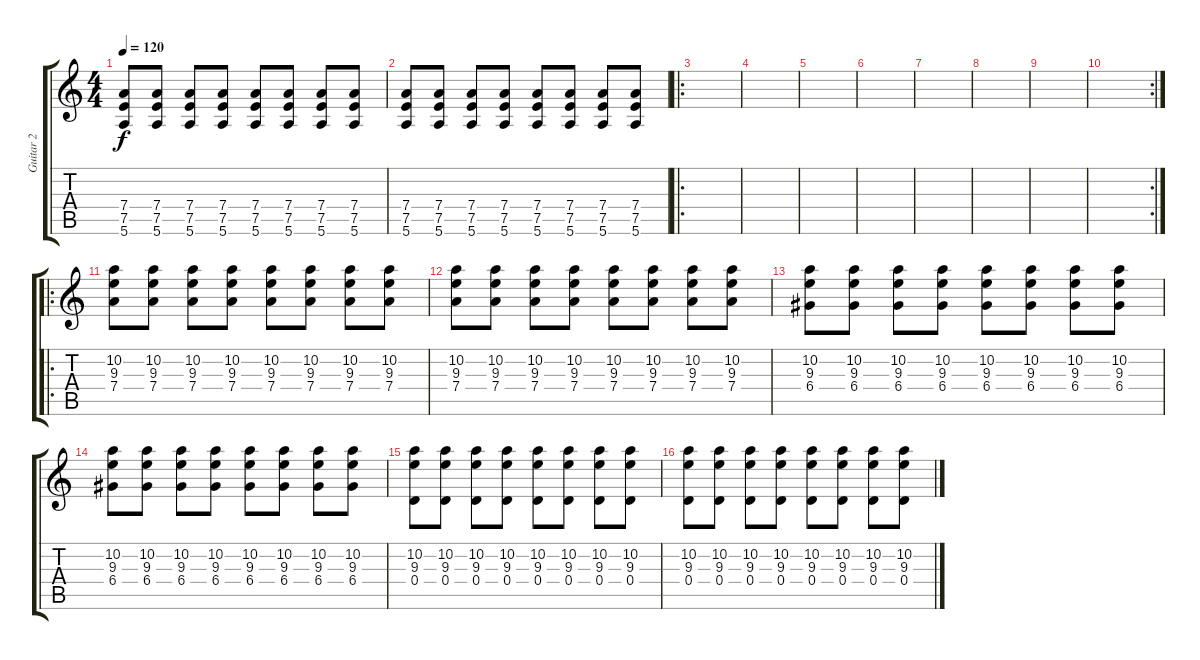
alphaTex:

\track ("Guitar 2" "Guitar 2") {instrument electricguitarclean}
\staff {score tabs}
\tuning (E4 B3 G3 D3 A2 E2) {hide}
\ts (4 4)
\tempo 120
\clef g2
\ks c
(7.4 7.5 5.6).8{dy f} (7.4 7.5 5.6).8 (7.4 7.5 5.6).8 (7.4 7.5 5.6).8 (7.4 7.5 5.6).8 (7.4 7.5 5.6).8 (7.4 7.5 5.6).8 (7.4 7.5 5.6).8 |
(7.4 7.5 5.6).8 (7.4 7.5 5.6).8 (7.4 7.5 5.6).8 (7.4 7.5 5.6).8 (7.4 7.5 5.6).8 (7.4 7.5 5.6).8 (7.4 7.5 5.6).8 (7.4 7.5 5.6).8 |
\ro
|
|
|
|
|
|
|
\rc 2
|
\ro
(10.2 9.3 7.4).8 (10.2 9.3 7.4).8 (10.2 9.3 7.4).8 (10.2 9.3 7.4).8 (10.2 9.3 7.4).8 (10.2 9.3 7.4).8 (10.2 9.3 7.4).8 (10.2 9.3 7.4).8 |
(10.2 9.3 7.4).8 (10.2 9.3 7.4).8 (10.2 9.3 7.4).8 (10.2 9.3 7.4).8 (10.2 9.3 7.4).8 (10.2 9.3 7.4).8 (10.2 9.3 7.4).8 (10.2 9.3 7.4).8 |
(10.2 9.3 6.4).8 (10.2 9.3 6.4).8 (10.2 9.3 6.4).8 (10.2 9.3 6.4).8 (10.2 9.3 6.4).8 (10.2 9.3 6.4).8 (10.2 9.3 6.4).8 (10.2 9.3 6.4).8 |
(10.2 9.3 6.4).8 (10.2 9.3 6.4).8 (10.2 9.3 6.4).8 (10.2 9.3 6.4).8 (10.2 9.3 6.4).8 (10.2 9.3 6.4).8 (10.2 9.3 6.4).8 (10.2 9.3 6.4).8 |
(10.2 9.3 0.4).8 (10.2 9.3 0.4).8 (10.2 9.3 0.4).8 (10.2 9.3 0.4).8 (10.2 9.3 0.4).8 (10.2 9.3 0.4).8 (10.2 9.3 0.4).8 (10.2 9.3 0.4).8 |
(10.2 9.3 0.4).8 (10.2 9.3 0.4).8 (10.2 9.3 0.4).8 (10.2 9.3 0.4).8 (10.2 9.3 0.4).8 (10.2 9.3 0.4).8 (10.2 9.3 0.4).8 (10.2 9.3 0.4).8
